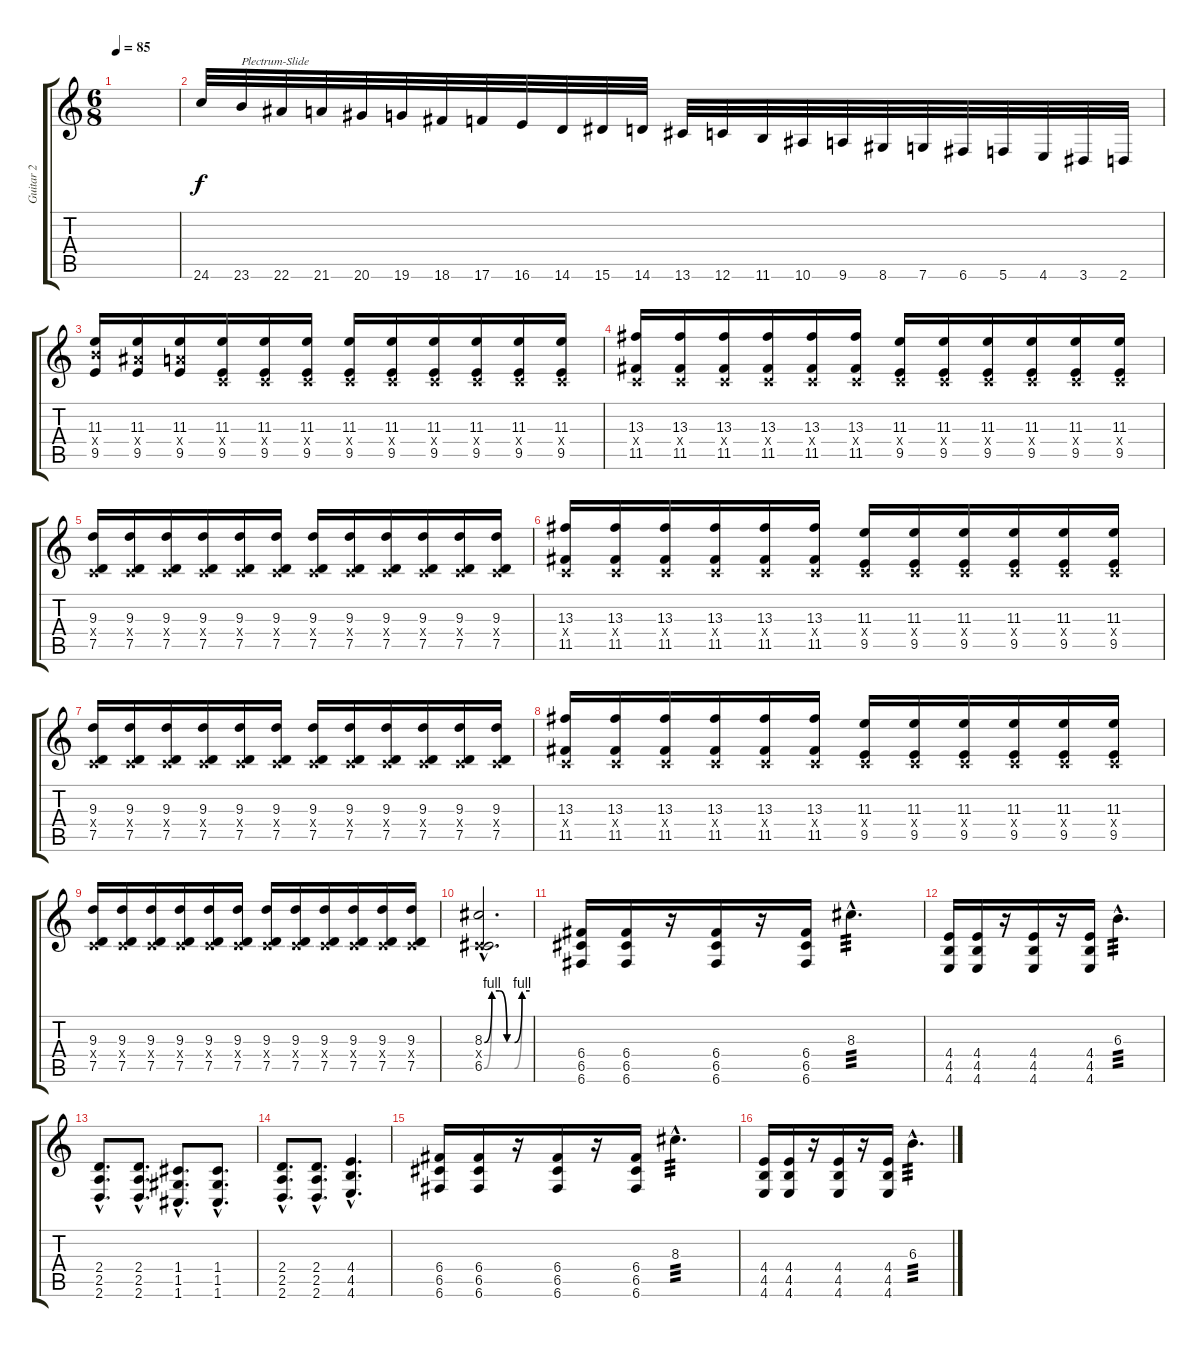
\track ("Guitar 2" "Guitar 2") {instrument distortionguitar}
\staff {score tabs}
\tuning (D4 A3 F3 C3 G2 C2) {hide}
\ts (6 8)
\tempo 85
\clef g2
\ks c
|
24.6.32 23.6.32{txt "Plectrum-Slide"} 22.6.32 21.6.32 20.6.32 19.6.32 18.6.32 17.6.32 16.6.32 14.6.32 15.6.32 14.6.32 13.6.32 12.6.32 11.6.32 10.6.32 9.6.32 8.6.32 7.6.32 6.6.32 5.6.32 4.6.32 3.6.32 2.6.32 |
(11.3 11.4{x} 9.5).16 (11.3 10.4{x} 9.5).16 (11.3 9.4{x} 9.5).16 (11.3 0.4{x} 9.5).16 (11.3 0.4{x} 9.5).16 (11.3 0.4{x} 9.5).16 (11.3 0.4{x} 9.5).16 (11.3 0.4{x} 9.5).16 (11.3 0.4{x} 9.5).16 (11.3 0.4{x} 9.5).16 (11.3 0.4{x} 9.5).16 (11.3 0.4{x} 9.5).16 |
(13.3 0.4{x} 11.5).16 (13.3 0.4{x} 11.5).16 (13.3 0.4{x} 11.5).16 (13.3 0.4{x} 11.5).16 (13.3 0.4{x} 11.5).16 (13.3 0.4{x} 11.5).16 (11.3 0.4{x} 9.5).16 (11.3 0.4{x} 9.5).16 (11.3 0.4{x} 9.5).16 (11.3 0.4{x} 9.5).16 (11.3 0.4{x} 9.5).16 (11.3 0.4{x} 9.5).16 |
(9.3 0.4{x} 7.5).16 (9.3 0.4{x} 7.5).16 (9.3 0.4{x} 7.5).16 (9.3 0.4{x} 7.5).16 (9.3 0.4{x} 7.5).16 (9.3 0.4{x} 7.5).16 (9.3 0.4{x} 7.5).16 (9.3 0.4{x} 7.5).16 (9.3 0.4{x} 7.5).16 (9.3 0.4{x} 7.5).16 (9.3 0.4{x} 7.5).16 (9.3 0.4{x} 7.5).16 |
(13.3 0.4{x} 11.5).16 (13.3 0.4{x} 11.5).16 (13.3 0.4{x} 11.5).16 (13.3 0.4{x} 11.5).16 (13.3 0.4{x} 11.5).16 (13.3 0.4{x} 11.5).16 (11.3 0.4{x} 9.5).16 (11.3 0.4{x} 9.5).16 (11.3 0.4{x} 9.5).16 (11.3 0.4{x} 9.5).16 (11.3 0.4{x} 9.5).16 (11.3 0.4{x} 9.5).16 |
(9.3 0.4{x} 7.5).16 (9.3 0.4{x} 7.5).16 (9.3 0.4{x} 7.5).16 (9.3 0.4{x} 7.5).16 (9.3 0.4{x} 7.5).16 (9.3 0.4{x} 7.5).16 (9.3 0.4{x} 7.5).16 (9.3 0.4{x} 7.5).16 (9.3 0.4{x} 7.5).16 (9.3 0.4{x} 7.5).16 (9.3 0.4{x} 7.5).16 (9.3 0.4{x} 7.5).16 |
(13.3 0.4{x} 11.5).16 (13.3 0.4{x} 11.5).16 (13.3 0.4{x} 11.5).16 (13.3 0.4{x} 11.5).16 (13.3 0.4{x} 11.5).16 (13.3 0.4{x} 11.5).16 (11.3 0.4{x} 9.5).16 (11.3 0.4{x} 9.5).16 (11.3 0.4{x} 9.5).16 (11.3 0.4{x} 9.5).16 (11.3 0.4{x} 9.5).16 (11.3 0.4{x} 9.5).16 |
(9.3 0.4{x} 7.5).16 (9.3 0.4{x} 7.5).16 (9.3 0.4{x} 7.5).16 (9.3 0.4{x} 7.5).16 (9.3 0.4{x} 7.5).16 (9.3 0.4{x} 7.5).16 (9.3 0.4{x} 7.5).16 (9.3 0.4{x} 7.5).16 (9.3 0.4{x} 7.5).16 (9.3 0.4{x} 7.5).16 (9.3 0.4{x} 7.5).16 (9.3 0.4{x} 7.5).16 |
(8.3{be (custom 0 0 10 4 20 4 30 0 40 0 50 4 60 4) hac} 0.4{hac x} 6.5{be (custom 0 0 10 4 20 4 30 0 40 0 50 4 60 4) hac}).2{d} |
(6.4 6.5 6.6).16 (6.4 6.5 6.6).16 r.16 (6.4 6.5 6.6).16 r.16 (6.4 6.5 6.6).16 8.3{hac}.4{d tp 3} |
(4.4 4.5 4.6).16 (4.4 4.5 4.6).16 r.16 (4.4 4.5 4.6).16 r.16 (4.4 4.5 4.6).16 6.3{hac}.4{d tp 3} |
(2.4{hac} 2.5{hac} 2.6{hac}).8{d} (2.4{hac} 2.5{hac} 2.6{hac}).8{d} (1.4{hac} 1.5{hac} 1.6{hac}).8{d} (1.4{hac} 1.5{hac} 1.6{hac}).8{d} |
(2.4{hac} 2.5{hac} 2.6{hac}).8{d} (2.4{hac} 2.5{hac} 2.6{hac}).8{d} (4.4{hac} 4.5{hac} 4.6{hac}).4{d} |
(6.4 6.5 6.6).16 (6.4 6.5 6.6).16 r.16 (6.4 6.5 6.6).16 r.16 (6.4 6.5 6.6).16 8.3{hac}.4{d tp 3} |
(4.4 4.5 4.6).16 (4.4 4.5 4.6).16 r.16 (4.4 4.5 4.6).16 r.16 (4.4 4.5 4.6).16 6.3{hac}.4{d tp 3}
